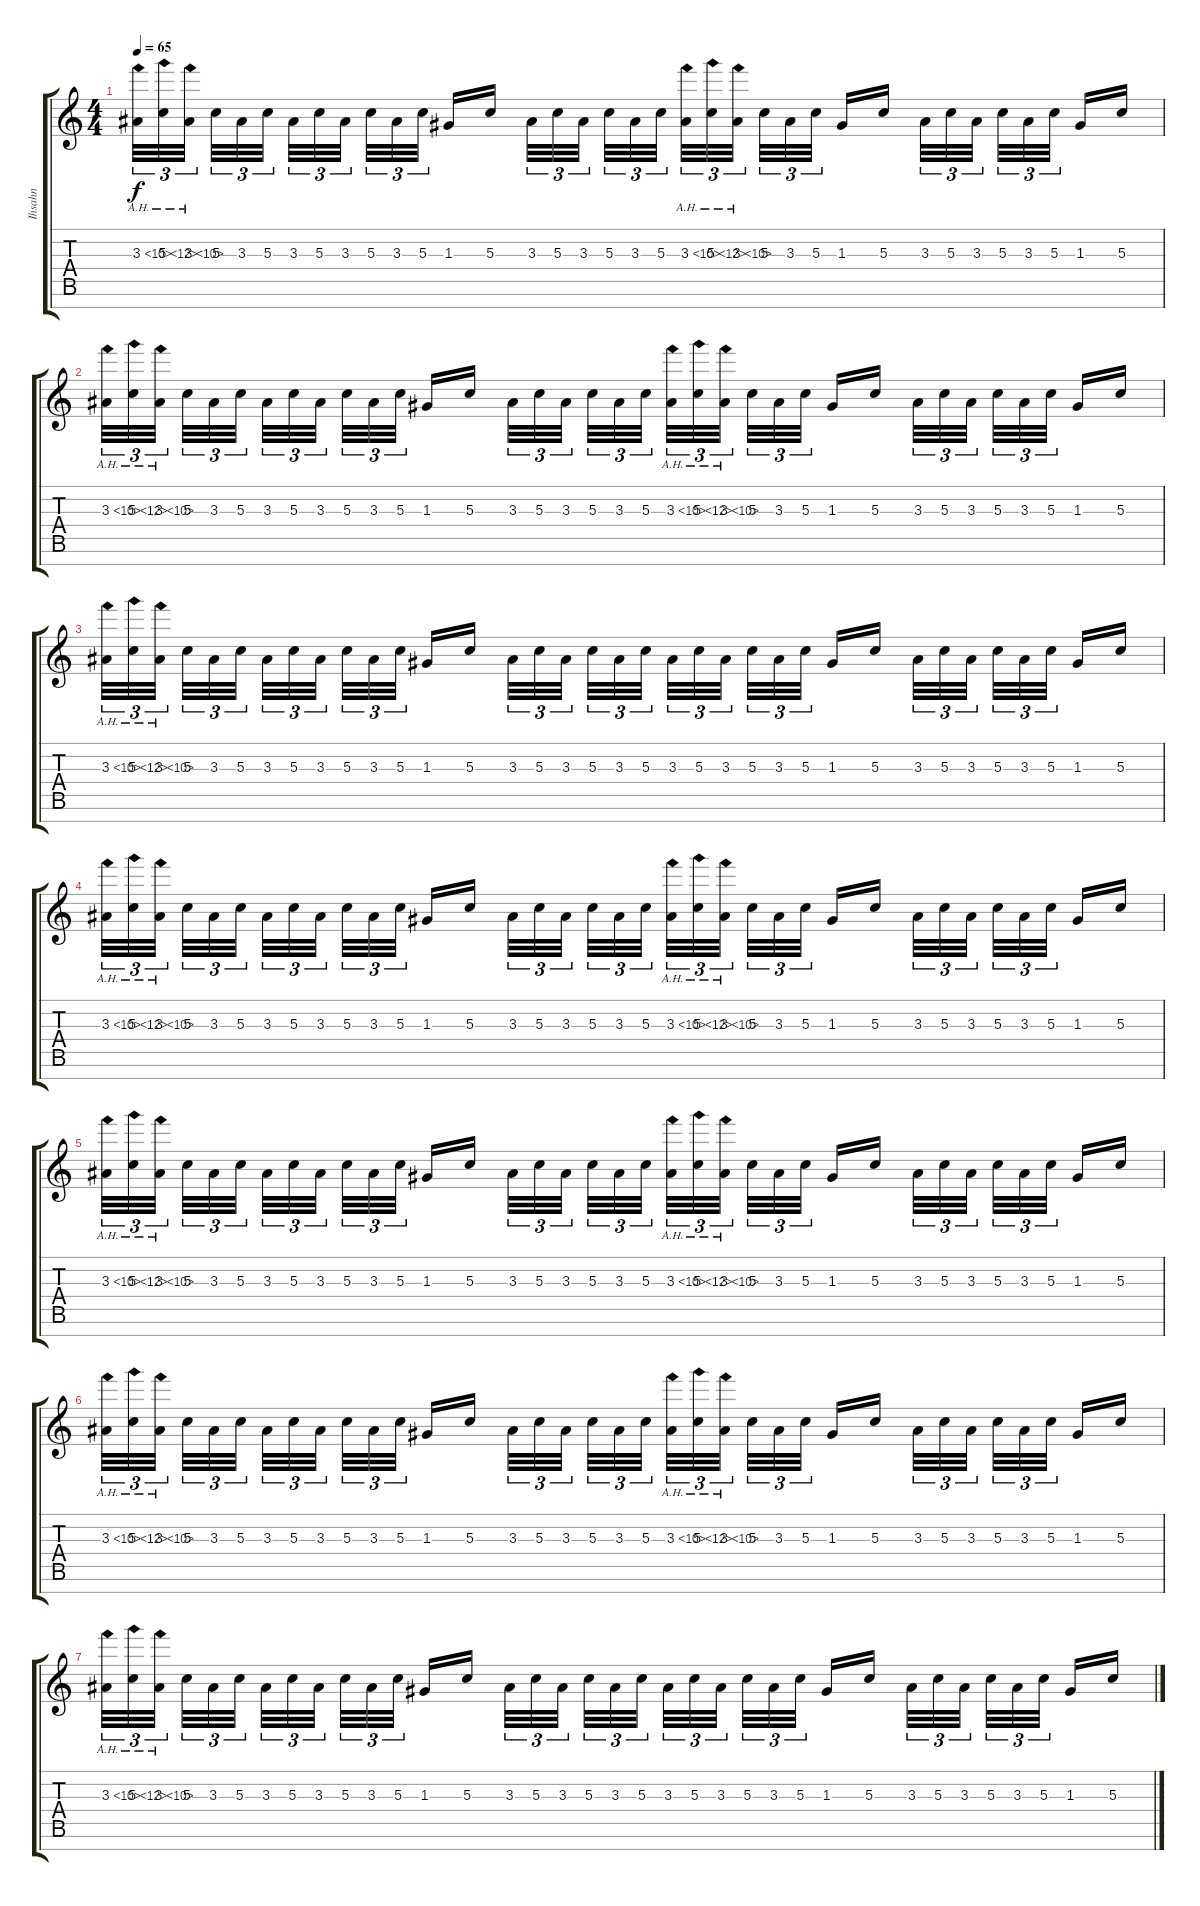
\track ("Ihsahn" "Ihsahn") {instrument distortionguitar}
\staff {score tabs}
\tuning (E4 B3 G3 D3 A2 E2 B1) {hide}
\ts (4 4)
\tempo 65
\clef g2
\ks c
3.3{ah 7}.32{tu (3 2) dy f} 5.3{ah 7}.32{tu (3 2)} 3.3{ah 7}.32{tu (3 2)} 5.3.32{tu (3 2)} 3.3.32{tu (3 2)} 5.3.32{tu (3 2)} 3.3.32{tu (3 2)} 5.3.32{tu (3 2)} 3.3.32{tu (3 2)} 5.3.32{tu (3 2)} 3.3.32{tu (3 2)} 5.3.32{tu (3 2)} 1.3.16 5.3.16 3.3.32{tu (3 2)} 5.3.32{tu (3 2)} 3.3.32{tu (3 2)} 5.3.32{tu (3 2)} 3.3.32{tu (3 2)} 5.3.32{tu (3 2)} 3.3{ah 7}.32{tu (3 2)} 5.3{ah 7}.32{tu (3 2)} 3.3{ah 7}.32{tu (3 2)} 5.3.32{tu (3 2)} 3.3.32{tu (3 2)} 5.3.32{tu (3 2)} 1.3.16 5.3.16 3.3.32{tu (3 2)} 5.3.32{tu (3 2)} 3.3.32{tu (3 2)} 5.3.32{tu (3 2)} 3.3.32{tu (3 2)} 5.3.32{tu (3 2)} 1.3.16 5.3.16 |
3.3{ah 7}.32{tu (3 2)} 5.3{ah 7}.32{tu (3 2)} 3.3{ah 7}.32{tu (3 2)} 5.3.32{tu (3 2)} 3.3.32{tu (3 2)} 5.3.32{tu (3 2)} 3.3.32{tu (3 2)} 5.3.32{tu (3 2)} 3.3.32{tu (3 2)} 5.3.32{tu (3 2)} 3.3.32{tu (3 2)} 5.3.32{tu (3 2)} 1.3.16 5.3.16 3.3.32{tu (3 2)} 5.3.32{tu (3 2)} 3.3.32{tu (3 2)} 5.3.32{tu (3 2)} 3.3.32{tu (3 2)} 5.3.32{tu (3 2)} 3.3{ah 7}.32{tu (3 2)} 5.3{ah 7}.32{tu (3 2)} 3.3{ah 7}.32{tu (3 2)} 5.3.32{tu (3 2)} 3.3.32{tu (3 2)} 5.3.32{tu (3 2)} 1.3.16 5.3.16 3.3.32{tu (3 2)} 5.3.32{tu (3 2)} 3.3.32{tu (3 2)} 5.3.32{tu (3 2)} 3.3.32{tu (3 2)} 5.3.32{tu (3 2)} 1.3.16 5.3.16 |
3.3{ah 7}.32{tu (3 2)} 5.3{ah 7}.32{tu (3 2)} 3.3{ah 7}.32{tu (3 2)} 5.3.32{tu (3 2)} 3.3.32{tu (3 2)} 5.3.32{tu (3 2)} 3.3.32{tu (3 2)} 5.3.32{tu (3 2)} 3.3.32{tu (3 2)} 5.3.32{tu (3 2)} 3.3.32{tu (3 2)} 5.3.32{tu (3 2)} 1.3.16 5.3.16 3.3.32{tu (3 2)} 5.3.32{tu (3 2)} 3.3.32{tu (3 2)} 5.3.32{tu (3 2)} 3.3.32{tu (3 2)} 5.3.32{tu (3 2)} 3.3.32{tu (3 2)} 5.3.32{tu (3 2)} 3.3.32{tu (3 2)} 5.3.32{tu (3 2)} 3.3.32{tu (3 2)} 5.3.32{tu (3 2)} 1.3.16 5.3.16 3.3.32{tu (3 2)} 5.3.32{tu (3 2)} 3.3.32{tu (3 2)} 5.3.32{tu (3 2)} 3.3.32{tu (3 2)} 5.3.32{tu (3 2)} 1.3.16 5.3.16 |
3.3{ah 7}.32{tu (3 2)} 5.3{ah 7}.32{tu (3 2)} 3.3{ah 7}.32{tu (3 2)} 5.3.32{tu (3 2)} 3.3.32{tu (3 2)} 5.3.32{tu (3 2)} 3.3.32{tu (3 2)} 5.3.32{tu (3 2)} 3.3.32{tu (3 2)} 5.3.32{tu (3 2)} 3.3.32{tu (3 2)} 5.3.32{tu (3 2)} 1.3.16 5.3.16 3.3.32{tu (3 2)} 5.3.32{tu (3 2)} 3.3.32{tu (3 2)} 5.3.32{tu (3 2)} 3.3.32{tu (3 2)} 5.3.32{tu (3 2)} 3.3{ah 7}.32{tu (3 2)} 5.3{ah 7}.32{tu (3 2)} 3.3{ah 7}.32{tu (3 2)} 5.3.32{tu (3 2)} 3.3.32{tu (3 2)} 5.3.32{tu (3 2)} 1.3.16 5.3.16 3.3.32{tu (3 2)} 5.3.32{tu (3 2)} 3.3.32{tu (3 2)} 5.3.32{tu (3 2)} 3.3.32{tu (3 2)} 5.3.32{tu (3 2)} 1.3.16 5.3.16 |
3.3{ah 7}.32{tu (3 2)} 5.3{ah 7}.32{tu (3 2)} 3.3{ah 7}.32{tu (3 2)} 5.3.32{tu (3 2)} 3.3.32{tu (3 2)} 5.3.32{tu (3 2)} 3.3.32{tu (3 2)} 5.3.32{tu (3 2)} 3.3.32{tu (3 2)} 5.3.32{tu (3 2)} 3.3.32{tu (3 2)} 5.3.32{tu (3 2)} 1.3.16 5.3.16 3.3.32{tu (3 2)} 5.3.32{tu (3 2)} 3.3.32{tu (3 2)} 5.3.32{tu (3 2)} 3.3.32{tu (3 2)} 5.3.32{tu (3 2)} 3.3{ah 7}.32{tu (3 2)} 5.3{ah 7}.32{tu (3 2)} 3.3{ah 7}.32{tu (3 2)} 5.3.32{tu (3 2)} 3.3.32{tu (3 2)} 5.3.32{tu (3 2)} 1.3.16 5.3.16 3.3.32{tu (3 2)} 5.3.32{tu (3 2)} 3.3.32{tu (3 2)} 5.3.32{tu (3 2)} 3.3.32{tu (3 2)} 5.3.32{tu (3 2)} 1.3.16 5.3.16 |
3.3{ah 7}.32{tu (3 2)} 5.3{ah 7}.32{tu (3 2)} 3.3{ah 7}.32{tu (3 2)} 5.3.32{tu (3 2)} 3.3.32{tu (3 2)} 5.3.32{tu (3 2)} 3.3.32{tu (3 2)} 5.3.32{tu (3 2)} 3.3.32{tu (3 2)} 5.3.32{tu (3 2)} 3.3.32{tu (3 2)} 5.3.32{tu (3 2)} 1.3.16 5.3.16 3.3.32{tu (3 2)} 5.3.32{tu (3 2)} 3.3.32{tu (3 2)} 5.3.32{tu (3 2)} 3.3.32{tu (3 2)} 5.3.32{tu (3 2)} 3.3{ah 7}.32{tu (3 2)} 5.3{ah 7}.32{tu (3 2)} 3.3{ah 7}.32{tu (3 2)} 5.3.32{tu (3 2)} 3.3.32{tu (3 2)} 5.3.32{tu (3 2)} 1.3.16 5.3.16 3.3.32{tu (3 2)} 5.3.32{tu (3 2)} 3.3.32{tu (3 2)} 5.3.32{tu (3 2)} 3.3.32{tu (3 2)} 5.3.32{tu (3 2)} 1.3.16 5.3.16 |
3.3{ah 7}.32{tu (3 2)} 5.3{ah 7}.32{tu (3 2)} 3.3{ah 7}.32{tu (3 2)} 5.3.32{tu (3 2)} 3.3.32{tu (3 2)} 5.3.32{tu (3 2)} 3.3.32{tu (3 2)} 5.3.32{tu (3 2)} 3.3.32{tu (3 2)} 5.3.32{tu (3 2)} 3.3.32{tu (3 2)} 5.3.32{tu (3 2)} 1.3.16 5.3.16 3.3.32{tu (3 2)} 5.3.32{tu (3 2)} 3.3.32{tu (3 2)} 5.3.32{tu (3 2)} 3.3.32{tu (3 2)} 5.3.32{tu (3 2)} 3.3.32{tu (3 2)} 5.3.32{tu (3 2)} 3.3.32{tu (3 2)} 5.3.32{tu (3 2)} 3.3.32{tu (3 2)} 5.3.32{tu (3 2)} 1.3.16 5.3.16 3.3.32{tu (3 2)} 5.3.32{tu (3 2)} 3.3.32{tu (3 2)} 5.3.32{tu (3 2)} 3.3.32{tu (3 2)} 5.3.32{tu (3 2)} 1.3.16 5.3.16
